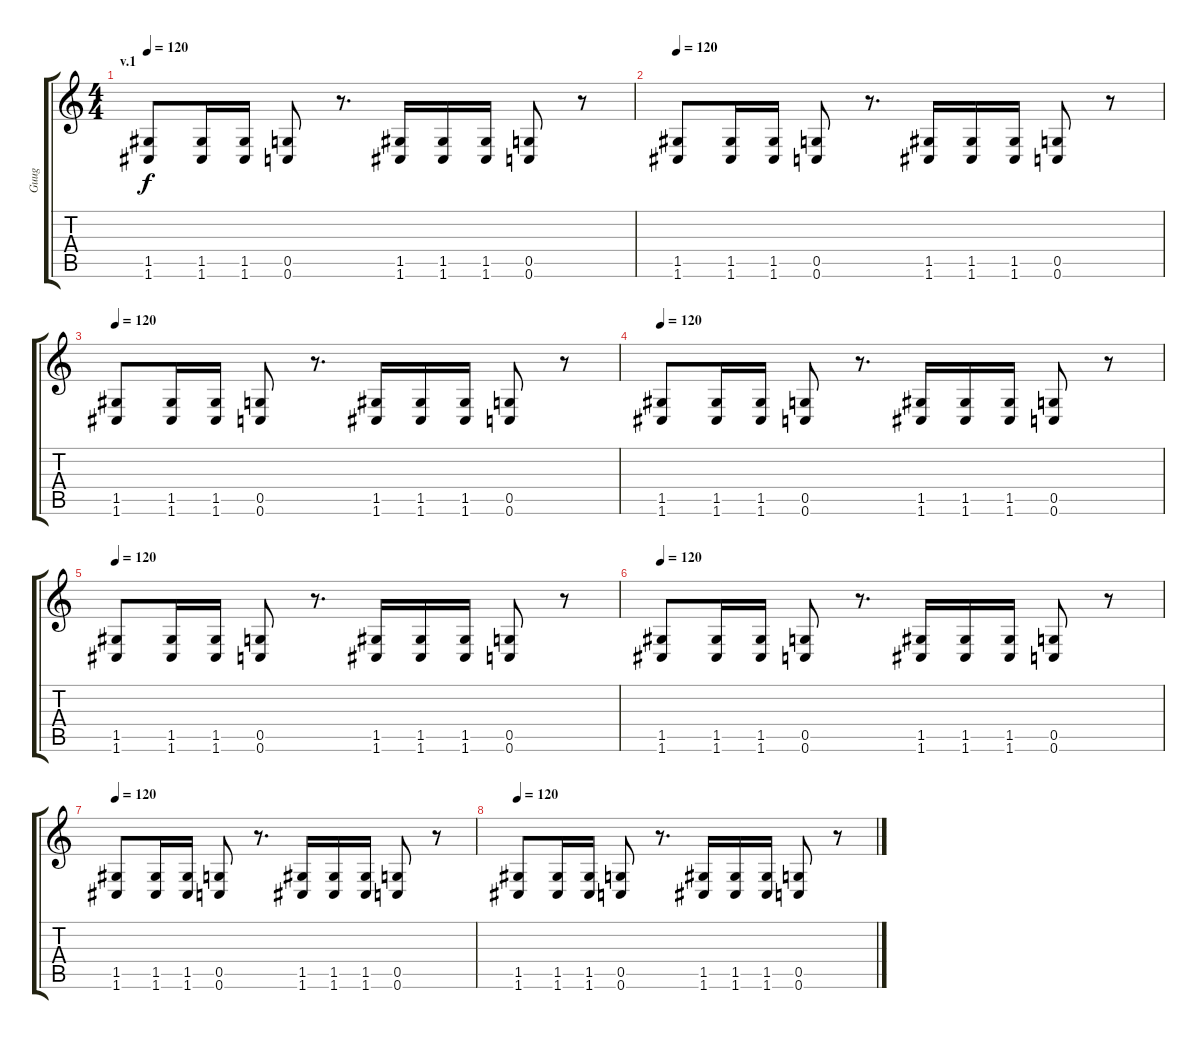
\track ("Guug" "Guug") {instrument overdrivenguitar}
\staff {score tabs}
\tuning (D4 A3 F3 C3 G2 C2) {hide}
\ts (4 4)
\section ("" "v.1")
\tempo 120
\clef g2
\ks c
(1.5 1.6).8{dy f} (1.5 1.6).16 (1.5 1.6).16 (0.5 0.6).8 r.8{d} (1.5 1.6).16 (1.5 1.6).16 (1.5 1.6).16 (0.5 0.6).8 r.8 |
\tempo 120
(1.5 1.6).8 (1.5 1.6).16 (1.5 1.6).16 (0.5 0.6).8 r.8{d} (1.5 1.6).16 (1.5 1.6).16 (1.5 1.6).16 (0.5 0.6).8 r.8 |
\tempo 120
(1.5 1.6).8 (1.5 1.6).16 (1.5 1.6).16 (0.5 0.6).8 r.8{d} (1.5 1.6).16 (1.5 1.6).16 (1.5 1.6).16 (0.5 0.6).8 r.8 |
\tempo 120
(1.5 1.6).8 (1.5 1.6).16 (1.5 1.6).16 (0.5 0.6).8 r.8{d} (1.5 1.6).16 (1.5 1.6).16 (1.5 1.6).16 (0.5 0.6).8 r.8 |
\tempo 120
(1.5 1.6).8 (1.5 1.6).16 (1.5 1.6).16 (0.5 0.6).8 r.8{d} (1.5 1.6).16 (1.5 1.6).16 (1.5 1.6).16 (0.5 0.6).8 r.8 |
\tempo 120
(1.5 1.6).8 (1.5 1.6).16 (1.5 1.6).16 (0.5 0.6).8 r.8{d} (1.5 1.6).16 (1.5 1.6).16 (1.5 1.6).16 (0.5 0.6).8 r.8 |
\tempo 120
(1.5 1.6).8 (1.5 1.6).16 (1.5 1.6).16 (0.5 0.6).8 r.8{d} (1.5 1.6).16 (1.5 1.6).16 (1.5 1.6).16 (0.5 0.6).8 r.8 |
\tempo 120
(1.5 1.6).8 (1.5 1.6).16 (1.5 1.6).16 (0.5 0.6).8 r.8{d} (1.5 1.6).16 (1.5 1.6).16 (1.5 1.6).16 (0.5 0.6).8 r.8
